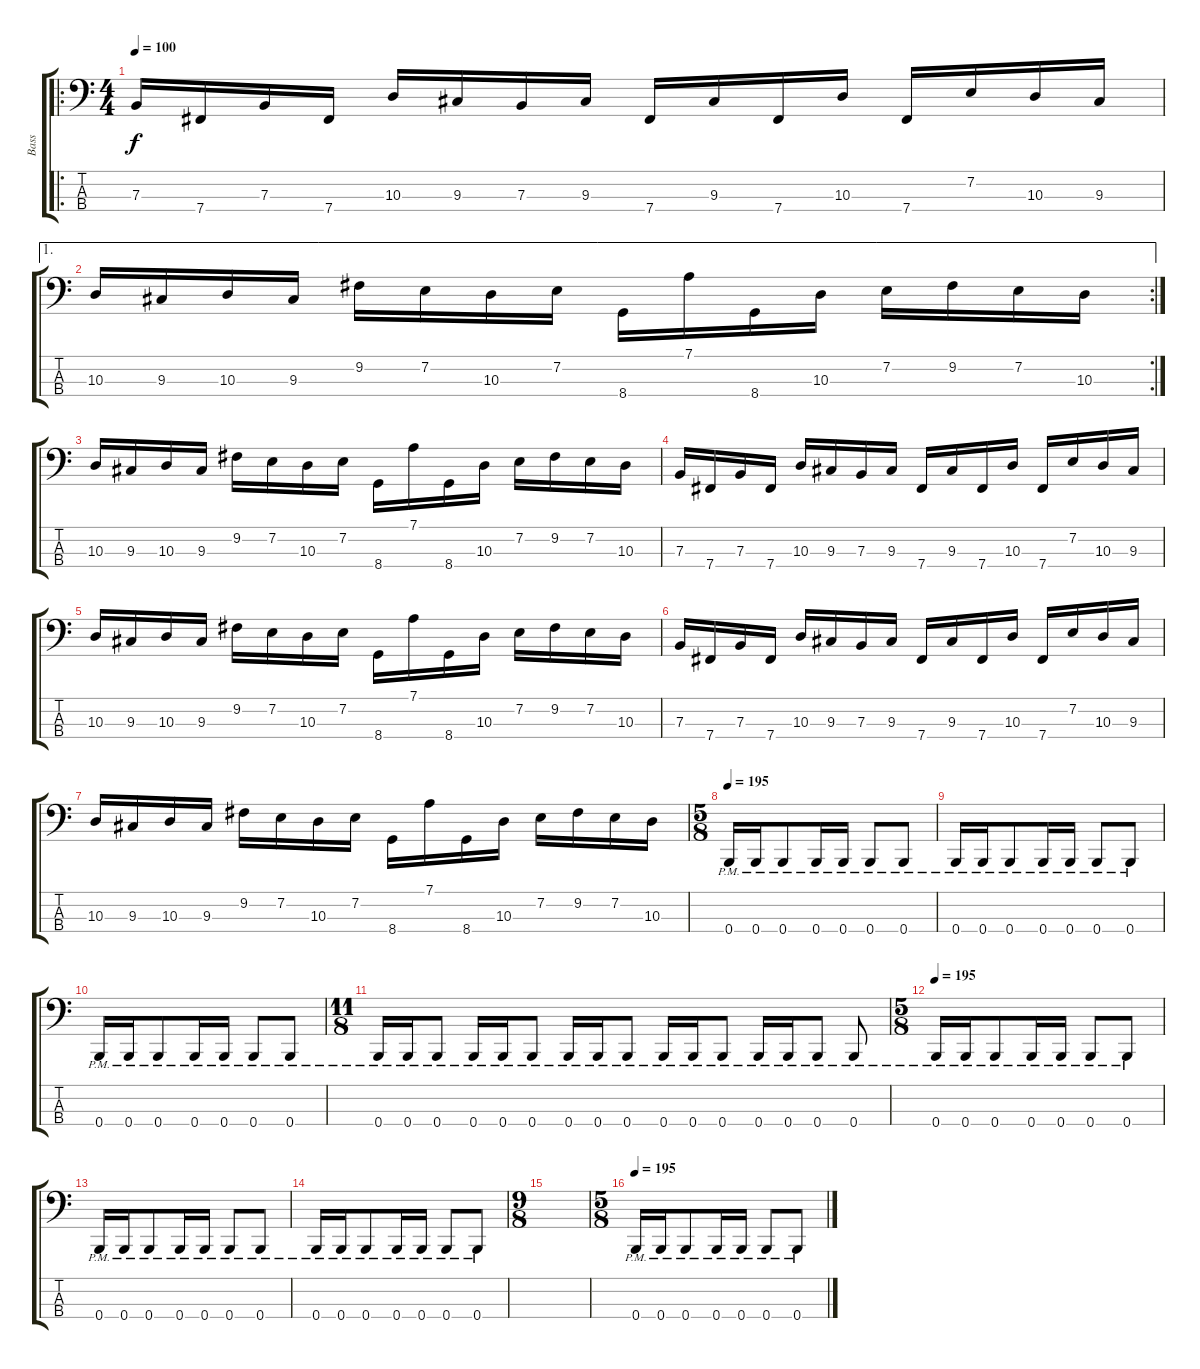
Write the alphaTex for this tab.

\track ("Bass" "Bass") {instrument electricbasspick}
\staff {score tabs}
\tuning (D2 A1 E1 B0) {hide}
\ro
\ts (4 4)
\tempo 100
\clef f4
\ks c
7.3.16{dy f} 7.4.16 7.3.16 7.4.16 10.3.16 9.3.16 7.3.16 9.3.16 7.4.16 9.3.16 7.4.16 10.3.16 7.4.16 7.2.16 10.3.16 9.3.16 |
\ae 1
\rc 2
10.3.16 9.3.16 10.3.16 9.3.16 9.2.16 7.2.16 10.3.16 7.2.16 8.4.16 7.1.16 8.4.16 10.3.16 7.2.16 9.2.16 7.2.16 10.3.16 |
10.3.16 9.3.16 10.3.16 9.3.16 9.2.16 7.2.16 10.3.16 7.2.16 8.4.16 7.1.16 8.4.16 10.3.16 7.2.16 9.2.16 7.2.16 10.3.16 |
7.3.16 7.4.16 7.3.16 7.4.16 10.3.16 9.3.16 7.3.16 9.3.16 7.4.16 9.3.16 7.4.16 10.3.16 7.4.16 7.2.16 10.3.16 9.3.16 |
10.3.16 9.3.16 10.3.16 9.3.16 9.2.16 7.2.16 10.3.16 7.2.16 8.4.16 7.1.16 8.4.16 10.3.16 7.2.16 9.2.16 7.2.16 10.3.16 |
7.3.16 7.4.16 7.3.16 7.4.16 10.3.16 9.3.16 7.3.16 9.3.16 7.4.16 9.3.16 7.4.16 10.3.16 7.4.16 7.2.16 10.3.16 9.3.16 |
10.3.16 9.3.16 10.3.16 9.3.16 9.2.16 7.2.16 10.3.16 7.2.16 8.4.16 7.1.16 8.4.16 10.3.16 7.2.16 9.2.16 7.2.16 10.3.16 |
\ts (5 8)
\tempo 190
\tempo 195
0.4{pm}.16 0.4{pm}.16 0.4{pm}.8 0.4{pm}.16 0.4{pm}.16 0.4{pm}.8 0.4{pm}.8 |
0.4{pm}.16 0.4{pm}.16 0.4{pm}.8 0.4{pm}.16 0.4{pm}.16 0.4{pm}.8 0.4{pm}.8 |
0.4{pm}.16 0.4{pm}.16 0.4{pm}.8 0.4{pm}.16 0.4{pm}.16 0.4{pm}.8 0.4{pm}.8 |
\ts (11 8)
0.4{pm}.16 0.4{pm}.16 0.4{pm}.8 0.4{pm}.16 0.4{pm}.16 0.4{pm}.8 0.4{pm}.16 0.4{pm}.16 0.4{pm}.8 0.4{pm}.16 0.4{pm}.16 0.4{pm}.8 0.4{pm}.16 0.4{pm}.16 0.4{pm}.8 0.4{pm}.8 |
\ts (5 8)
\tempo 190
\tempo 195
0.4{pm}.16 0.4{pm}.16 0.4{pm}.8 0.4{pm}.16 0.4{pm}.16 0.4{pm}.8 0.4{pm}.8 |
0.4{pm}.16 0.4{pm}.16 0.4{pm}.8 0.4{pm}.16 0.4{pm}.16 0.4{pm}.8 0.4{pm}.8 |
0.4{pm}.16 0.4{pm}.16 0.4{pm}.8 0.4{pm}.16 0.4{pm}.16 0.4{pm}.8 0.4{pm}.8 |
\ts (9 8)
|
\ts (5 8)
\tempo 190
\tempo 195
0.4{pm}.16 0.4{pm}.16 0.4{pm}.8 0.4{pm}.16 0.4{pm}.16 0.4{pm}.8 0.4{pm}.8
